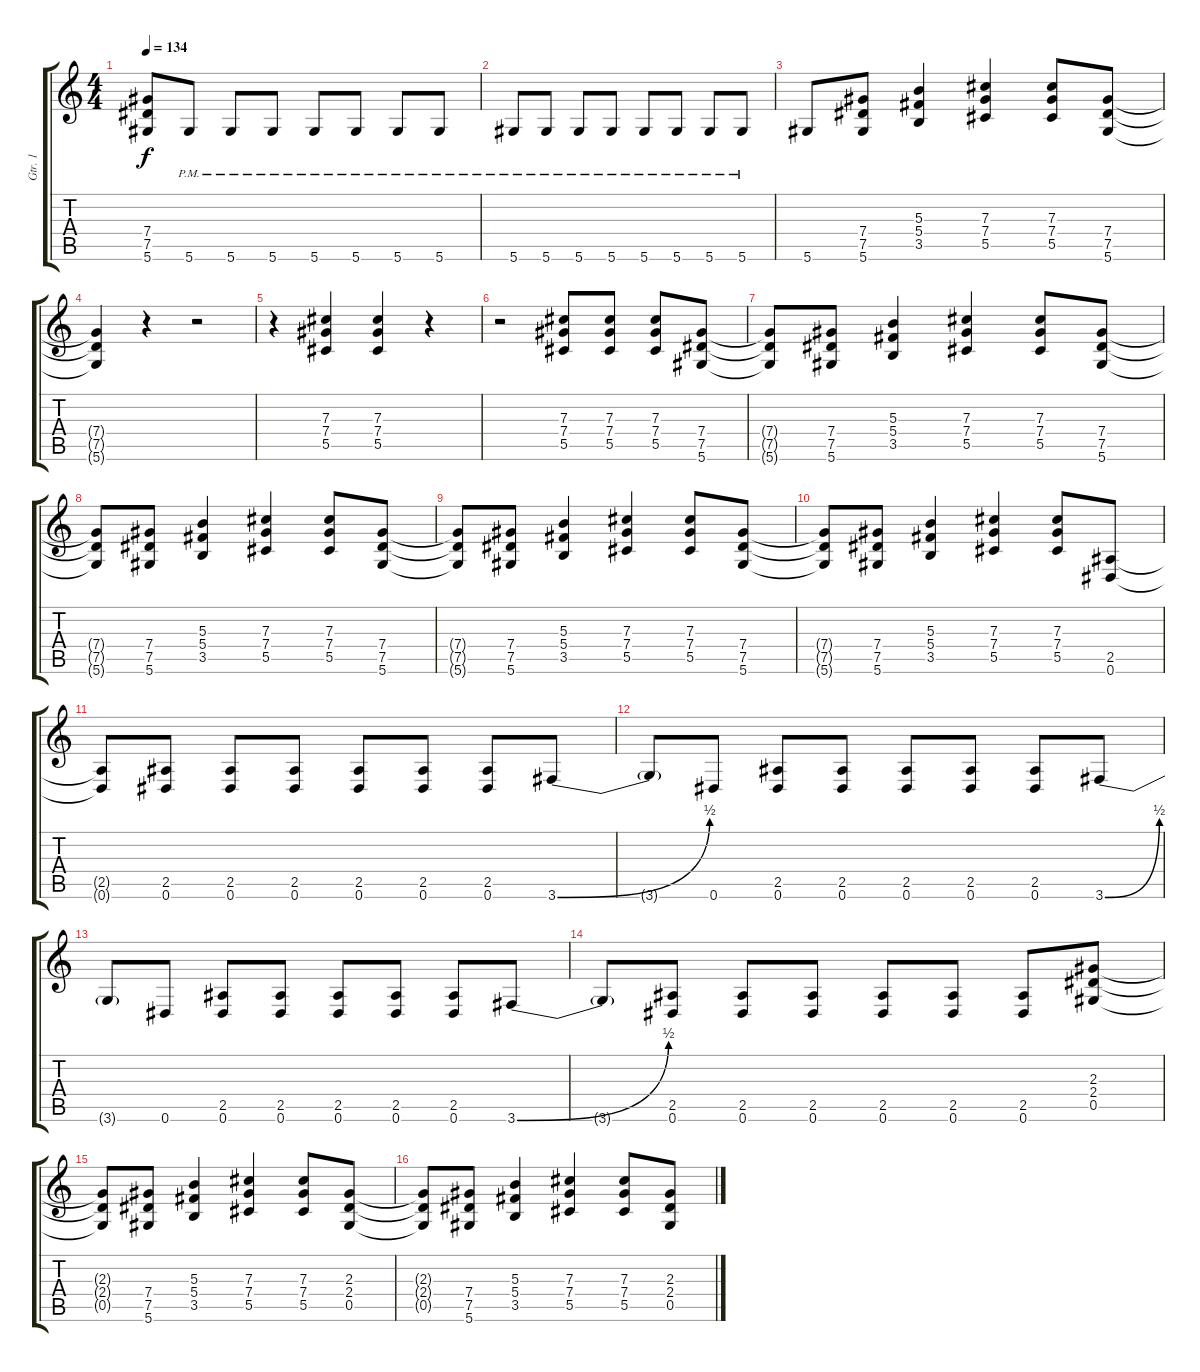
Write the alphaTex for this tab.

\track ("Gtr. 1" "Gtr. 1") {instrument overdrivenguitar}
\staff {score tabs}
\tuning (Eb4 Bb3 Gb3 Db3 Ab2 Eb2) {hide}
\ts (4 4)
\tempo 134
\clef g2
\ks c
(7.4{t} 7.5{t} 5.6{t}).8{dy f} 5.6{pm}.8 5.6{pm}.8 5.6{pm}.8 5.6{pm}.8 5.6{pm}.8 5.6{pm}.8 5.6{pm}.8 |
5.6{pm}.8 5.6{pm}.8 5.6{pm}.8 5.6{pm}.8 5.6{pm}.8 5.6{pm}.8 5.6{pm}.8 5.6{pm}.8 |
5.6.8 (7.4 7.5 5.6).8 (5.3 5.4 3.5).4 (7.3 7.4 5.5).4 (7.3 7.4 5.5).8 (7.4 7.5 5.6).8 |
(7.4{t} 7.5{t} 5.6{t}).4 r.4 r.2 |
r.4 (7.3 7.4 5.5).4 (7.3 7.4 5.5).4 r.4 |
r.2 (7.3 7.4 5.5).8 (7.3 7.4 5.5).8 (7.3 7.4 5.5).8 (7.4 7.5 5.6).8 |
(7.4{t} 7.5{t} 5.6{t}).8 (7.4 7.5 5.6).8 (5.3 5.4 3.5).4 (7.3 7.4 5.5).4 (7.3 7.4 5.5).8 (7.4 7.5 5.6).8 |
(7.4{t} 7.5{t} 5.6{t}).8 (7.4 7.5 5.6).8 (5.3 5.4 3.5).4 (7.3 7.4 5.5).4 (7.3 7.4 5.5).8 (7.4 7.5 5.6).8 |
(7.4{t} 7.5{t} 5.6{t}).8 (7.4 7.5 5.6).8 (5.3 5.4 3.5).4 (7.3 7.4 5.5).4 (7.3 7.4 5.5).8 (7.4 7.5 5.6).8 |
(7.4{t} 7.5{t} 5.6{t}).8 (7.4 7.5 5.6).8 (5.3 5.4 3.5).4 (7.3 7.4 5.5).4 (7.3 7.4 5.5).8 (2.5 0.6).8 |
(2.5{t} 0.6{t}).8 (2.5 0.6).8 (2.5 0.6).8 (2.5 0.6).8 (2.5 0.6).8 (2.5 0.6).8 (2.5 0.6).8 3.6{be (bend 0 0 60 2)}.8 |
3.6{t}.8 0.6.8 (2.5 0.6).8 (2.5 0.6).8 (2.5 0.6).8 (2.5 0.6).8 (2.5 0.6).8 3.6{be (bend 0 0 60 2)}.8 |
3.6{t}.8 0.6.8 (2.5 0.6).8 (2.5 0.6).8 (2.5 0.6).8 (2.5 0.6).8 (2.5 0.6).8 3.6{be (bend 0 0 60 2)}.8 |
3.6{t}.8 (2.5 0.6).8 (2.5 0.6).8 (2.5 0.6).8 (2.5 0.6).8 (2.5 0.6).8 (2.5 0.6).8 (2.3 2.4 0.5).8 |
(2.3{t} 2.4{t} 0.5{t}).8 (7.4 7.5 5.6).8 (5.3 5.4 3.5).4 (7.3 7.4 5.5).4 (7.3 7.4 5.5).8 (2.3 2.4 0.5).8 |
(2.3{t} 2.4{t} 0.5{t}).8 (7.4 7.5 5.6).8 (5.3 5.4 3.5).4 (7.3 7.4 5.5).4 (7.3 7.4 5.5).8 (2.3 2.4 0.5).8
